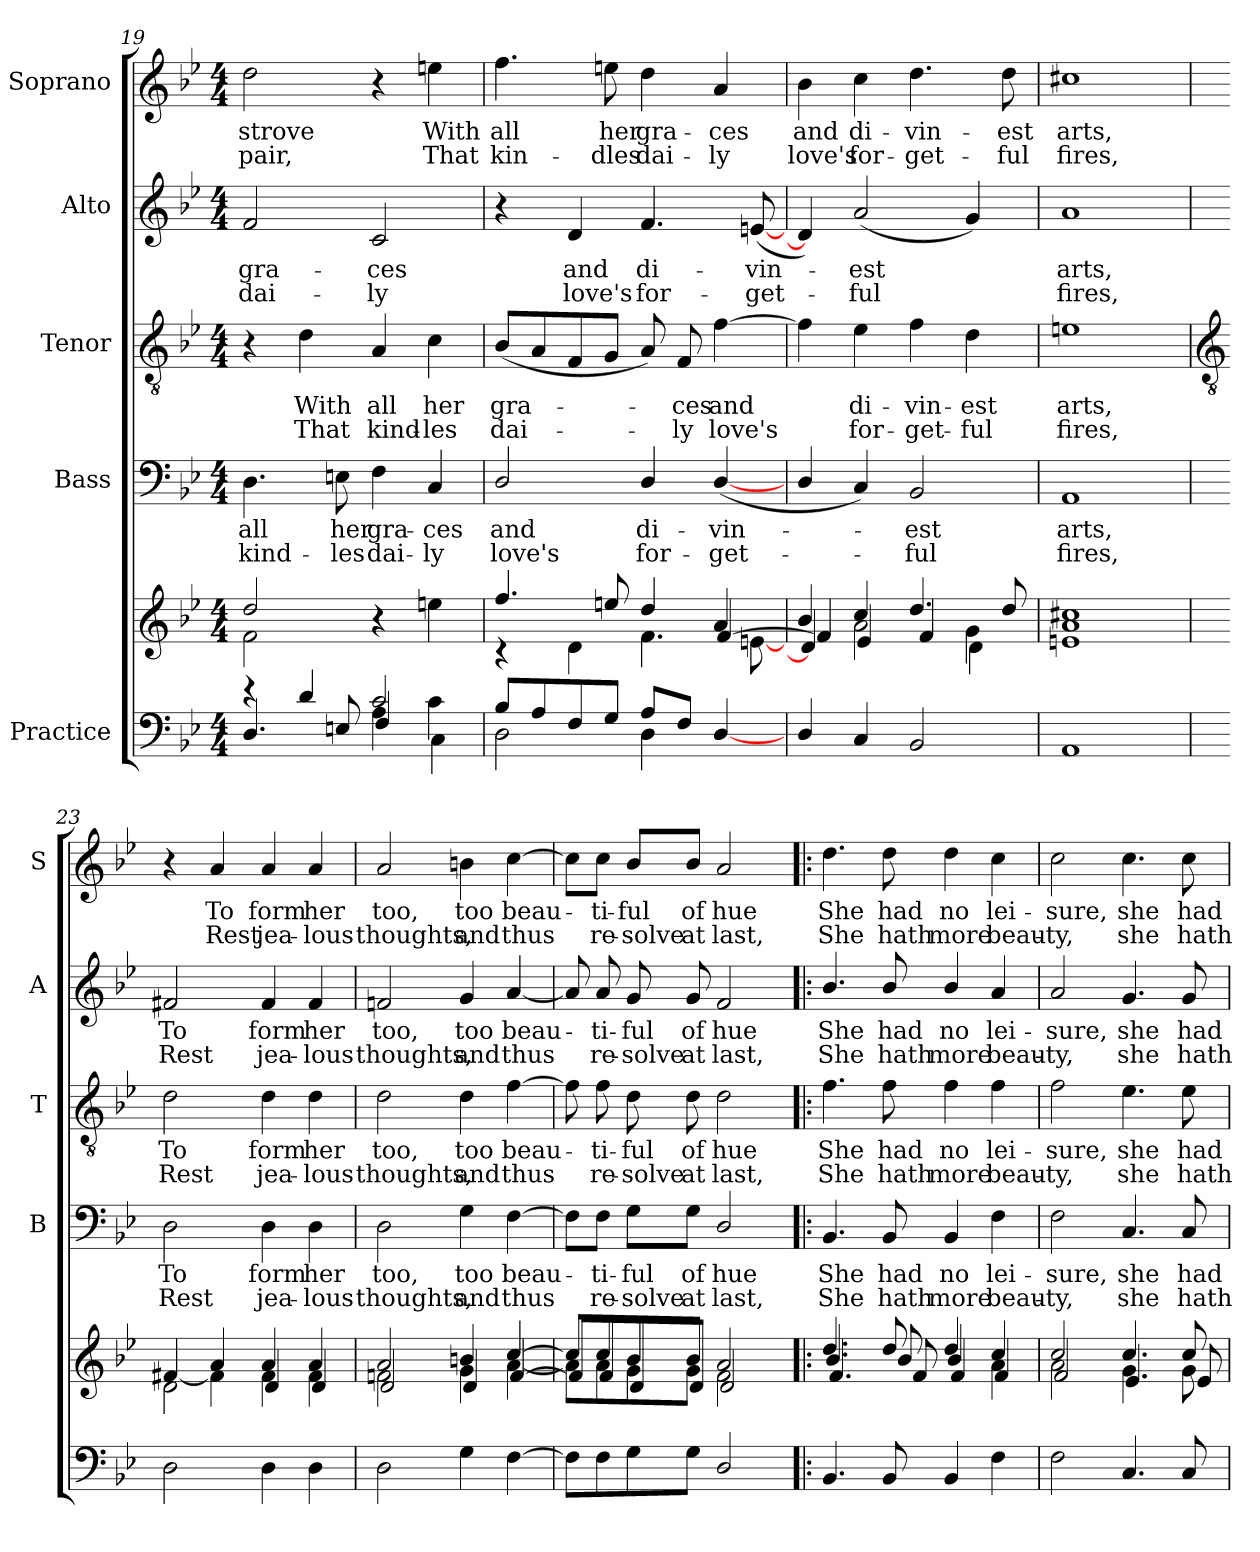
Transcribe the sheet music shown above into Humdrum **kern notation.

**kern	**kern	**kern	**text	**text	**kern	**text	**text	**kern	**text	**text	**kern	**text	**text
*part5	*part5	*part4	*part4	*part4	*part3	*part3	*part3	*part2	*part2	*part2	*part1	*part1	*part1
*staff6	*staff5	*staff4	*staff4	*staff4	*staff3	*staff3	*staff3	*staff2	*staff2	*staff2	*staff1	*staff1	*staff1
*I"Practice	*	*I"Bass	*	*	*I"Tenor	*	*	*I"Alto	*	*	*I"Soprano	*	*
*	*	*I'B	*	*	*I'T	*	*	*I'A	*	*	*I'S	*	*
*clefF4	*clefG2	*clefF4	*	*	*clefGv2	*	*	*clefG2	*	*	*clefG2	*	*
*k[b-e-]	*k[b-e-]	*k[b-e-]	*	*	*k[b-e-]	*	*	*k[b-e-]	*	*	*k[b-e-]	*	*
*B-:	*B-:	*B-:	*	*	*B-:	*	*	*B-:	*	*	*B-:	*	*
*M4/4	*M4/4	*M4/4	*	*	*M4/4	*	*	*M4/4	*	*	*M4/4	*	*
=19	=19	=19	=19	=19	=19	=19	=19	=19	=19	=19	=19	=19	=19
*^	*^	*	*	*	*	*	*	*	*	*	*	*	*
*	*^	*	*	*	*	*	*	*	*	*	*	*	*	*	*
!	!	!	!	!	!	!LO:LY:b	!LO:LY:b	!	!	!	!	!LO:LY:b	!LO:LY:b	!	!LO:LY:b	!LO:LY:b
2ryy	4r	4.D	2dd/	2f	4.D	all	kind-	4r	.	.	2f	gra-	-dai-	2dd	-strove	pair,
!	!	!	!	!	!	!	!	!	!LO:LY:b	!LO:LY:b	!	!	!	!	!	!
.	4d/	.	.	.	.	.	.	4d	With	That	.	.	.	.	.	.
!	!	!	!	!	!	!LO:LY:b	!LO:LY:b	!	!	!	!	!	!	!	!	!
.	.	8En	.	.	8En	-her	les	.	.	.	.	.	.	.	.	.
!	!	!	!	!	!	!LO:LY:b	!LO:LY:b	!	!LO:LY:b	!LO:LY:b	!	!LO:LY:b	!LO:LY:b	!	!	!
2c/	4A\	4F	4r	2ryy	4F	gra-	-dai-	4A	all	kind-	2c	-ces	ly	4r	.	.
!	!	!	!	!	!	!LO:LY:b	!LO:LY:b	!	!LO:LY:b	!LO:LY:b	!	!	!	!	!LO:LY:b	!LO:LY:b
.	4c\	4C\	4een\	.	4C	-ces	ly	4c	-her	les	.	.	.	4een	With	That
=20	=20	=20	=20	=20	=20	=20	=20	=20	=20	=20	=20	=20	=20	=20	=20	=20
*	*	*	*	*^	*	*	*	*	*	*	*	*	*	*	*	*
!	!	!	!	!	!	!	!LO:LY:b	!LO:LY:b	!	!LO:LY:b	!LO:LY:b	!	!	!	!	!LO:LY:b	!LO:LY:b
*	*v	*v	*	*	*	*	*	*	*	*	*	*	*	*	*	*	*
8B-/	2D\	4.ff/	4r	2.ryy	2D/	and	love's	(<8B-L	gra-	dai-	4r	.	.	4.ff	all	kin-
8A/	.	.	.	.	.	.	.	8A	.	.	.	.	.	.	.	.
!	!	!	!	!	!	!	!	!	!	!	!	!LO:LY:b	!LO:LY:b	!	!	!
8F/	.	.	4d\	.	.	.	.	8F	.	.	4d	and	love's	.	.	.
!	!	!	!	!	!	!	!	!	!	!	!	!	!	!	!LO:LY:b	!LO:LY:b
8G/J	.	8een/	.	.	.	.	.	8GJ	.	.	.	.	.	8een	-her	dles
!	!	!	!	!	!	!LO:LY:b	!LO:LY:b	!	!	!	!	!LO:LY:b	!LO:LY:b	!	!LO:LY:b	!LO:LY:b
8A/L	4D\	4dd/	4.f\	.	4D/	di-	-for-	8A)	.	.	4.f	di-	-for-	4dd	gra-	-dai-
!	!	!	!	!	!	!	!	!	!LO:LY:b	!LO:LY:b	!	!	!	!	!	!
8F/J	.	.	.	.	.	.	.	8F	ces	ly	.	.	.	.	.	.
!	!	!	!	!	!	!LO:LY:b	!LO:LY:b	!	!LO:LY:b	!LO:LY:b	!	!	!	!	!LO:LY:b	!LO:LY:b
4ryy	[4D/	4a/	.	[4f/	(<[4D/	-vin-	get-	[4f	and	love's	.	.	.	4a	-ces	ly
!	!	!	!	!	!	!	!	!	!	!	!	!LO:LY:b	!LO:LY:b	!	!	!
.	.	.	[8en\L	.	.	.	.	.	.	.	(<[8enL	-vin-	get-	.	.	.
*v	*v	*	*	*	*	*	*	*	*	*	*	*	*	*	*	*
=21	=21	=21	=21	=21	=21	=21	=21	=21	=21	=21	=21	=21	=21	=21	=21
!	!	!	!	!	!	!	!	!	!	!	!	!	!	!LO:LY:b	!LO:LY:b
4D/	4b-/	4d/]	4f/]	4D/	.	.	4f]	.	.	4d])	.	.	4b-	and	love's
!	!	!	!	!	!	!	!	!LO:LY:b	!LO:LY:b	!	!LO:LY:b	!LO:LY:b	!	!LO:LY:b	!LO:LY:b
4C	4cc/	2a\	4e-/	4C)	.	.	4e-	di-	-for-	(<2a	est	ful	4cc	di-	-for-
!	!	!	!	!	!LO:LY:b	!LO:LY:b	!	!LO:LY:b	!LO:LY:b	!	!	!	!	!LO:LY:b	!LO:LY:b
2BB-	4.dd/	.	4f/	2BB-	est	ful	4f	-vin-	-get-	.	.	.	4.dd	-vin-	-get-
!	!	!	!	!	!	!	!	!LO:LY:b	!LO:LY:b	!	!	!	!	!	!
.	.	4g\	4d\	.	.	.	4d	-est	ful	4g)	.	.	.	.	.
!	!	!	!	!	!	!	!	!	!	!	!	!	!	!LO:LY:b	!LO:LY:b
.	8dd/	.	.	.	.	.	.	.	.	.	.	.	8dd	-est	ful
=22	=22	=22	=22	=22	=22	=22	=22	=22	=22	=22	=22	=22	=22	=22	=22
!	!	!	!	!	!LO:LY:b	!LO:LY:b	!	!LO:LY:b	!LO:LY:b	!	!LO:LY:b	!LO:LY:b	!	!LO:LY:b	!LO:LY:b
1AA	1cc#X	1a	1en/	1AA	arts,	fires,	1en	arts,	fires,	1a	arts,	fires,	1cc#X	arts,	fires,
!!LO:LB:g=z
=23	=23	=23	=23	=23	=23	=23	=23	=23	=23	=23	=23	=23	=23	=23	=23
*	*	*	*	*	*	*	*clefGv2	*	*	*	*	*	*	*	*
!	!	!	!	!	!LO:LY:b	!LO:LY:b	!	!LO:LY:b	!LO:LY:b	!	!LO:LY:b	!LO:LY:b	!	!	!
2D	4ryy	[4f#X/	2d\	2D	To	Rest	2d	To	Rest	2f#X	To	Rest	4r	.	.
!	!	!	!	!	!	!	!	!	!	!	!	!	!	!LO:LY:b	!LO:LY:b
.	4a	4f#]	.	.	.	.	.	.	.	.	.	.	4a	To	Rest
!	!	!	!	!	!LO:LY:b	!LO:LY:b	!	!LO:LY:b	!LO:LY:b	!	!LO:LY:b	!LO:LY:b	!	!LO:LY:b	!LO:LY:b
4D	4a	4f#	4d	4D	form	jea-	4d	form	jea-	4f#	form	jea-	4a	form	jea-
!	!	!	!	!	!LO:LY:b	!LO:LY:b	!	!LO:LY:b	!LO:LY:b	!	!LO:LY:b	!LO:LY:b	!	!LO:LY:b	!LO:LY:b
4D	4a	4f#	4d	4D	-her	lous	4d	-her	lous	4f#	-her	lous	4a	-her	lous
=24	=24	=24	=24	=24	=24	=24	=24	=24	=24	=24	=24	=24	=24	=24	=24
!	!	!	!	!	!LO:LY:b	!LO:LY:b	!	!LO:LY:b	!LO:LY:b	!	!LO:LY:b	!LO:LY:b	!	!LO:LY:b	!LO:LY:b
2D	2a	2fn	2d	2D	too,	thoughts,	2d	too,	thoughts,	2fn	too,	thoughts,	2a	too,	thoughts,
!	!	!	!	!	!LO:LY:b	!LO:LY:b	!	!LO:LY:b	!LO:LY:b	!	!LO:LY:b	!LO:LY:b	!	!LO:LY:b	!LO:LY:b
4G	4bn/	4g	4d	4G	too	and	4d	too	and	4g	too	and	4bn	too	and
!	!	!	!	!	!LO:LY:b	!LO:LY:b	!	!LO:LY:b	!LO:LY:b	!	!LO:LY:b	!LO:LY:b	!	!LO:LY:b	!LO:LY:b
[4F	[4cc/	[4a	[4f	[4F	beau-	thus	[4f	beau-	thus	[4a	beau-	thus	[4cc	beau-	thus
=25	=25	=25	=25	=25	=25	=25	=25	=25	=25	=25	=25	=25	=25	=25	=25
8FL]	8cc/L]	8aL]	8fL]	8F\L]	.	.	8f]	.	.	8a]	.	.	8cc\L]	.	.
!	!	!	!	!	!LO:LY:b	!LO:LY:b	!	!LO:LY:b	!LO:LY:b	!	!LO:LY:b	!LO:LY:b	!	!LO:LY:b	!LO:LY:b
8F	8cc/	8a	8f	8F\J	ti-	-re-	8f	ti-	-re-	8a	ti-	-re-	8cc\J	ti-	-re-
!	!	!	!	!	!LO:LY:b	!LO:LY:b	!	!LO:LY:b	!LO:LY:b	!	!LO:LY:b	!LO:LY:b	!	!LO:LY:b	!LO:LY:b
8G	8b-/	8g	8d	8G\L	-ful	solve	8d	-ful	solve	8g	-ful	solve	8b-/L	-ful	solve
!	!	!	!	!	!LO:LY:b	!LO:LY:b	!	!LO:LY:b	!LO:LY:b	!	!LO:LY:b	!LO:LY:b	!	!LO:LY:b	!LO:LY:b
8GJ	8b-/J	8gJ	8dJ	8G\J	of	at	8d	of	at	8g	of	at	8b-/J	of	at
!	!	!	!	!	!LO:LY:b	!LO:LY:b	!	!LO:LY:b	!LO:LY:b	!	!LO:LY:b	!LO:LY:b	!	!LO:LY:b	!LO:LY:b
2D/	2a	2f	2d	2D/	hue	last,	2d	hue	last,	2f	hue	last,	2a	hue	last,
=26!|:	=26!|:	=26!|:	=26!|:	=26!|:	=26!|:	=26!|:	=26!|:	=26!|:	=26!|:	=26!|:	=26!|:	=26!|:	=26!|:	=26!|:	=26!|:
!	!	!	!	!	!LO:LY:b	!LO:LY:b	!	!LO:LY:b	!LO:LY:b	!	!LO:LY:b	!LO:LY:b	!	!LO:LY:b	!LO:LY:b
4.BB-	4.dd/	4.b-/	4.f	4.BB-	She	She	4.f	She	She	4.b-/	She	She	4.dd	She	She
!	!	!	!	!	!LO:LY:b	!LO:LY:b	!	!LO:LY:b	!LO:LY:b	!	!LO:LY:b	!LO:LY:b	!	!LO:LY:b	!LO:LY:b
8BB-	8dd/	8b-/	8f	8BB-	had	hath	8f	had	hath	8b-/	had	hath	8dd	had	hath
!	!	!	!	!	!LO:LY:b	!LO:LY:b	!	!LO:LY:b	!LO:LY:b	!	!LO:LY:b	!LO:LY:b	!	!LO:LY:b	!LO:LY:b
4BB-	4dd/	4b-/	4f	4BB-	no	more	4f	no	more	4b-/	no	more	4dd	no	more
!	!	!	!	!	!LO:LY:b	!LO:LY:b	!	!LO:LY:b	!LO:LY:b	!	!LO:LY:b	!LO:LY:b	!	!LO:LY:b	!LO:LY:b
4F	4cc/	4a	4f	4F	lei-	-beau-	4f	lei-	-beau-	4a	lei-	-beau-	4cc	lei-	-beau-
=27	=27	=27	=27	=27	=27	=27	=27	=27	=27	=27	=27	=27	=27	=27	=27
!	!	!	!	!	!LO:LY:b	!LO:LY:b	!	!LO:LY:b	!LO:LY:b	!	!LO:LY:b	!LO:LY:b	!	!LO:LY:b	!LO:LY:b
2F	2cc/	2a	2f	2F	-sure,	ty,	2f	-sure,	ty,	2a	-sure,	ty,	2cc	-sure,	ty,
!	!	!	!	!	!LO:LY:b	!LO:LY:b	!	!LO:LY:b	!LO:LY:b	!	!LO:LY:b	!LO:LY:b	!	!LO:LY:b	!LO:LY:b
4.C	4.cc/	4.g	4.e-	4.C	she	she	4.e-	she	she	4.g	she	she	4.cc	she	she
!	!	!	!	!	!LO:LY:b	!LO:LY:b	!	!LO:LY:b	!LO:LY:b	!	!LO:LY:b	!LO:LY:b	!	!LO:LY:b	!LO:LY:b
8C	8cc/	8g	8e-	8C	had	hath	8e-	had	hath	8g	had	hath	8cc	had	hath
*	*v	*v	*v	*	*	*	*	*	*	*	*	*	*	*	*
=	=	=	=	=	=	=	=	=	=	=	=	=	=
*-	*-	*-	*-	*-	*-	*-	*-	*-	*-	*-	*-	*-	*-
